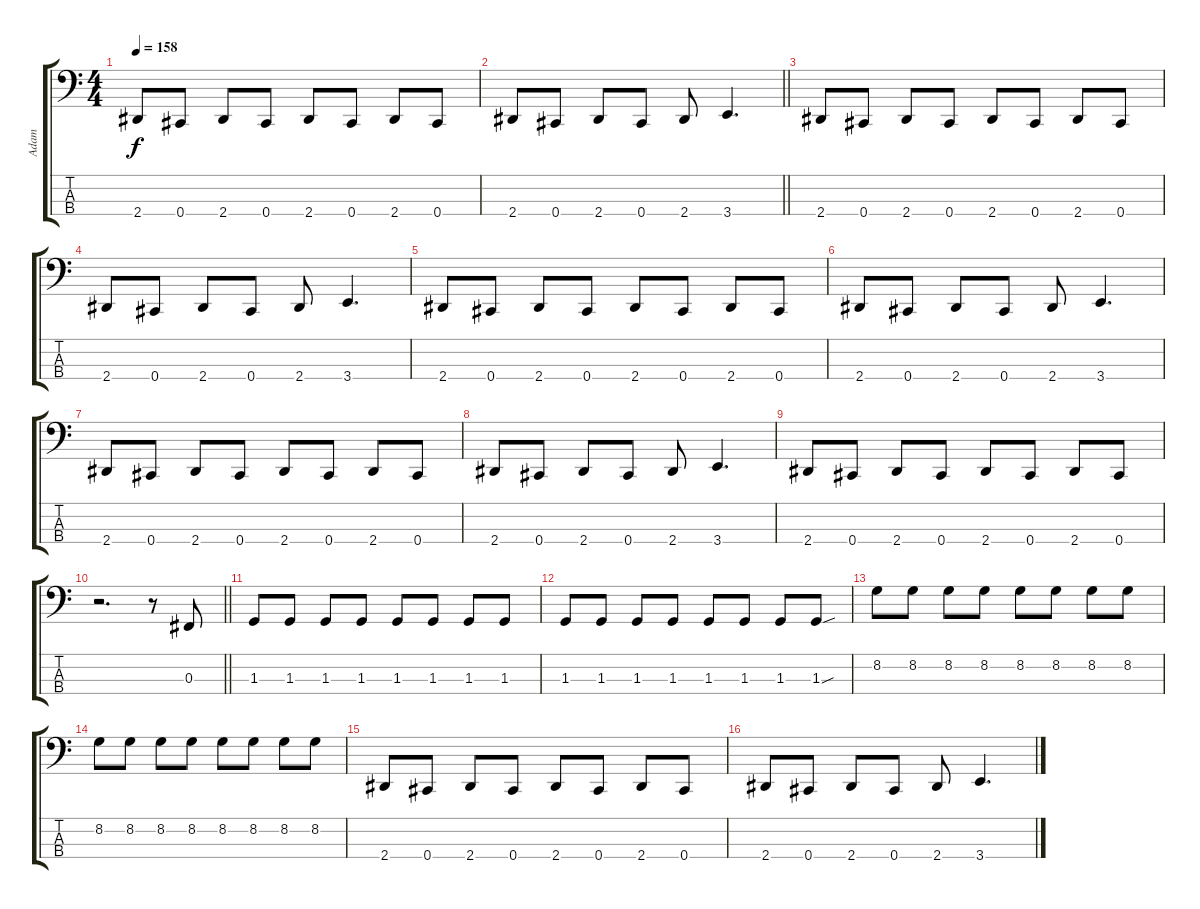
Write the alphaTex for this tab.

\track ("Adam" "Adam") {instrument slapbass2}
\staff {score tabs}
\tuning (E2 B1 Gb1 Db1) {hide}
\ts (4 4)
\tempo 158
\clef f4
\ks c
2.4.8{dy f} 0.4.8 2.4.8 0.4.8 2.4.8 0.4.8 2.4.8 0.4.8 |
\barLineRight lightlight
2.4.8 0.4.8 2.4.8 0.4.8 2.4.8 3.4.4{d} |
2.4.8 0.4.8 2.4.8 0.4.8 2.4.8 0.4.8 2.4.8 0.4.8 |
2.4.8 0.4.8 2.4.8 0.4.8 2.4.8 3.4.4{d} |
2.4.8 0.4.8 2.4.8 0.4.8 2.4.8 0.4.8 2.4.8 0.4.8 |
2.4.8 0.4.8 2.4.8 0.4.8 2.4.8 3.4.4{d} |
2.4.8 0.4.8 2.4.8 0.4.8 2.4.8 0.4.8 2.4.8 0.4.8 |
2.4.8 0.4.8 2.4.8 0.4.8 2.4.8 3.4.4{d} |
2.4.8 0.4.8 2.4.8 0.4.8 2.4.8 0.4.8 2.4.8 0.4.8 |
\barLineRight lightlight
r.2{d} r.8 0.3.8 |
1.3.8 1.3.8 1.3.8 1.3.8 1.3.8 1.3.8 1.3.8 1.3.8 |
1.3.8 1.3.8 1.3.8 1.3.8 1.3.8 1.3.8 1.3.8 1.3{sou}.8 |
8.2.8 8.2.8 8.2.8 8.2.8 8.2.8 8.2.8 8.2.8 8.2.8 |
8.2.8 8.2.8 8.2.8 8.2.8 8.2.8 8.2.8 8.2.8 8.2.8 |
2.4.8 0.4.8 2.4.8 0.4.8 2.4.8 0.4.8 2.4.8 0.4.8 |
2.4.8 0.4.8 2.4.8 0.4.8 2.4.8 3.4.4{d}
